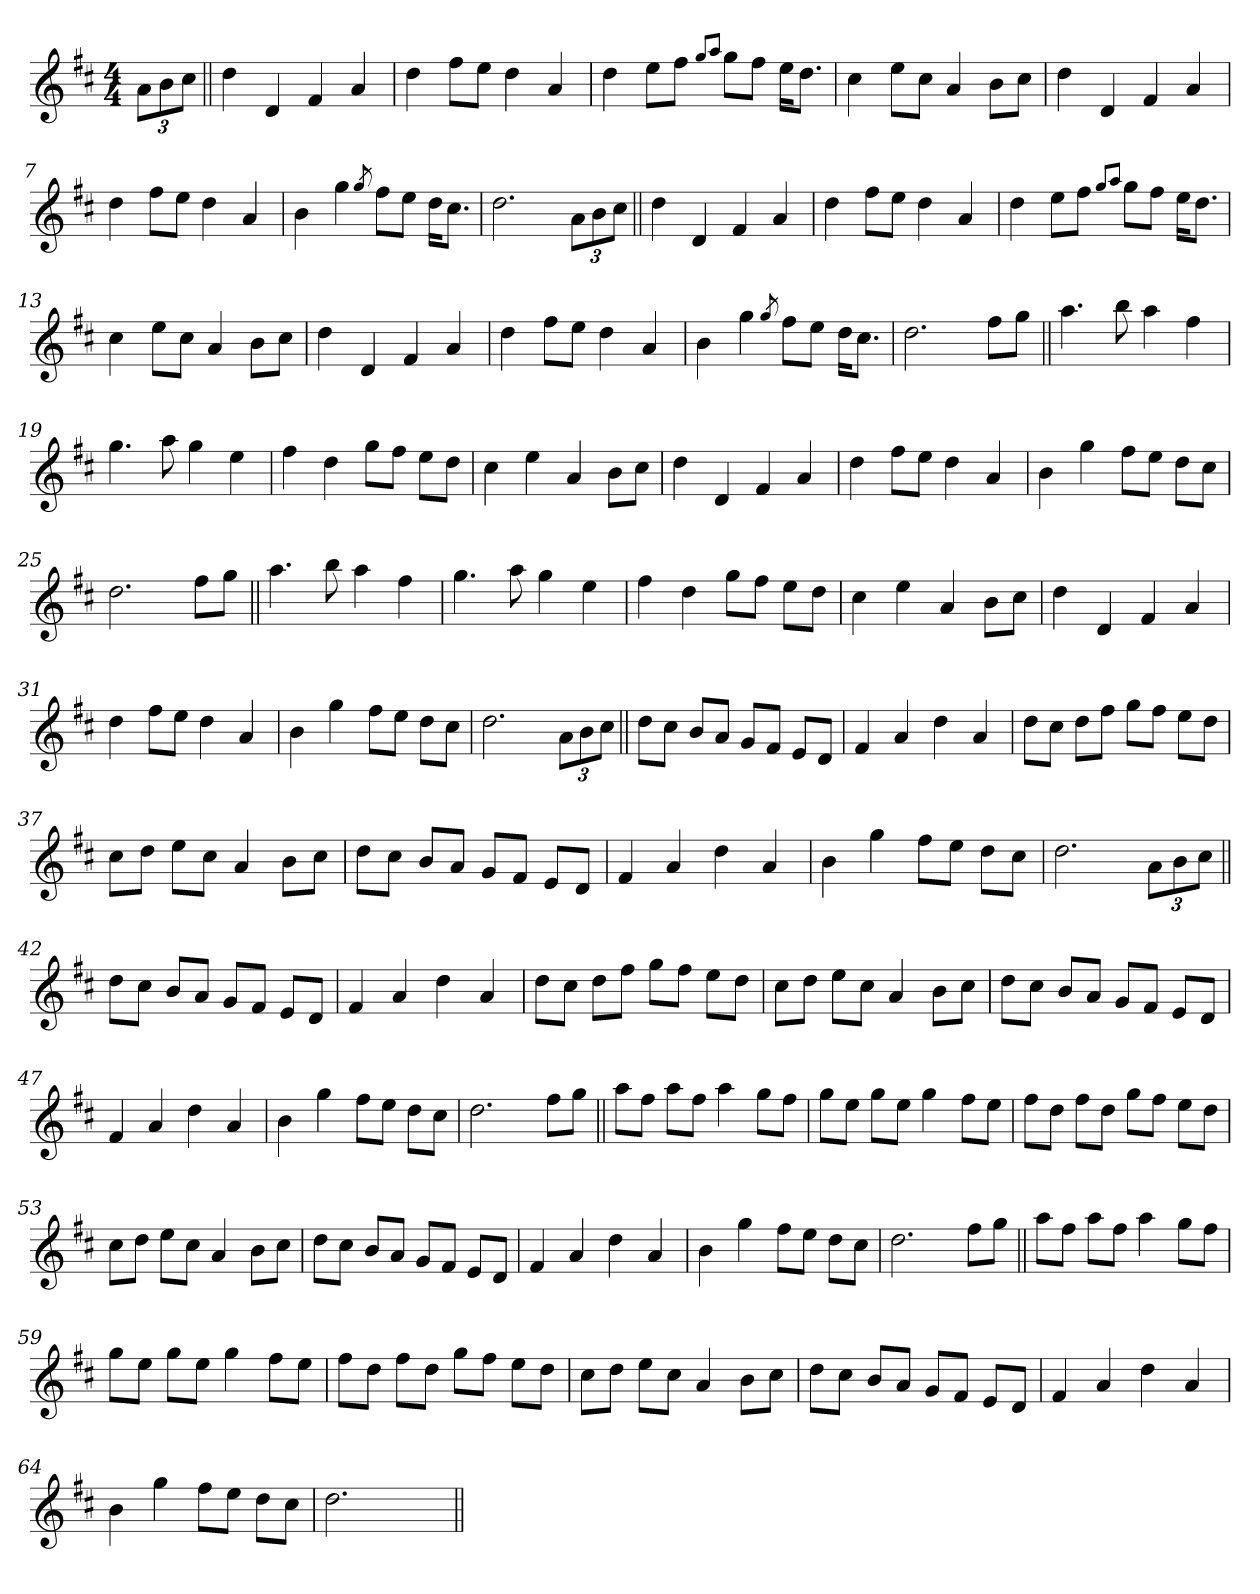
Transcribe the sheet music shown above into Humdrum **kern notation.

**kern
*part1
*staff1
*clefG2
*k[f#c#]
*D:
*M4/4
=1
12a\L
12b\
12cc#\J
=2||
4dd\
4d/
4f#/
4a/
=3
4dd\
8ff#\L
8ee\J
4dd\
4a/
=4
4dd\
8ee\L
8ff#\J
8qgg/L
8qaa/J
8gg\L
8ff#\J
16ee\KL
8.dd\J
=5
4cc#\
8ee\L
8cc#\J
4a/
8b\L
8cc#\J
=6
4dd\
4d/
4f#/
4a/
=7
4dd\
8ff#\L
8ee\J
4dd\
4a/
!!LO:LB:g=z
=8
4b\
4gg\
8qgg/
8ff#\L
8ee\J
16dd\KL
8.cc#\J
=9
2.dd\
12a\L
12b\
12cc#\J
=10||
4dd\
4d/
4f#/
4a/
=11
4dd\
8ff#\L
8ee\J
4dd\
4a/
=12
4dd\
8ee\L
8ff#\J
8qgg/L
8qaa/J
8gg\L
8ff#\J
16ee\KL
8.dd\J
=13
4cc#\
8ee\L
8cc#\J
4a/
8b\L
8cc#\J
=14
4dd\
4d/
4f#/
4a/
!!LO:LB:g=z
=15
4dd\
8ff#\L
8ee\J
4dd\
4a/
=16
4b\
4gg\
8qgg/
8ff#\L
8ee\J
16dd\KL
8.cc#\J
=17
2.dd\
8ff#\L
8gg\J
=18||
4.aa\
8bb\
4aa\
4ff#\
=19
4.gg\
8aa\
4gg\
4ee\
=20
4ff#\
4dd\
8gg\L
8ff#\J
8ee\L
8dd\J
=21
4cc#\
4ee\
4a/
8b\L
8cc#\J
!!LO:LB:g=z
=22
4dd\
4d/
4f#/
4a/
=23
4dd\
8ff#\L
8ee\J
4dd\
4a/
=24
4b\
4gg\
8ff#\L
8ee\J
8dd\L
8cc#\J
=25
2.dd\
8ff#\L
8gg\J
=26||
4.aa\
8bb\
4aa\
4ff#\
=27
4.gg\
8aa\
4gg\
4ee\
=28
4ff#\
4dd\
8gg\L
8ff#\J
8ee\L
8dd\J
!!LO:LB:g=z
=29
4cc#\
4ee\
4a/
8b\L
8cc#\J
=30
4dd\
4d/
4f#/
4a/
=31
4dd\
8ff#\L
8ee\J
4dd\
4a/
=32
4b\
4gg\
8ff#\L
8ee\J
8dd\L
8cc#\J
=33
2.dd\
12a\L
12b\
12cc#\J
=34||
8dd\L
8cc#\J
8b/L
8a/J
8g/L
8f#/J
8e/L
8d/J
=35
4f#/
4a/
4dd\
4a/
!!LO:LB:g=z
=36
8dd\L
8cc#\J
8dd\L
8ff#\J
8gg\L
8ff#\J
8ee\L
8dd\J
=37
8cc#\L
8dd\J
8ee\L
8cc#\J
4a/
8b\L
8cc#\J
=38
8dd\L
8cc#\J
8b/L
8a/J
8g/L
8f#/J
8e/L
8d/J
=39
4f#/
4a/
4dd\
4a/
=40
4b\
4gg\
8ff#\L
8ee\J
8dd\L
8cc#\J
=41
2.dd\
12a\L
12b\
12cc#\J
!!LO:LB:g=z
=42||
8dd\L
8cc#\J
8b/L
8a/J
8g/L
8f#/J
8e/L
8d/J
=43
4f#/
4a/
4dd\
4a/
=44
8dd\L
8cc#\J
8dd\L
8ff#\J
8gg\L
8ff#\J
8ee\L
8dd\J
=45
8cc#\L
8dd\J
8ee\L
8cc#\J
4a/
8b\L
8cc#\J
=46
8dd\L
8cc#\J
8b/L
8a/J
8g/L
8f#/J
8e/L
8d/J
=47
4f#/
4a/
4dd\
4a/
!!LO:LB:g=z
=48
4b\
4gg\
8ff#\L
8ee\J
8dd\L
8cc#\J
=49
2.dd\
8ff#\L
8gg\J
=50||
8aa\L
8ff#\J
8aa\L
8ff#\J
4aa\
8gg\L
8ff#\J
=51
8gg\L
8ee\J
8gg\L
8ee\J
4gg\
8ff#\L
8ee\J
=52
8ff#\L
8dd\J
8ff#\L
8dd\J
8gg\L
8ff#\J
8ee\L
8dd\J
=53
8cc#\L
8dd\J
8ee\L
8cc#\J
4a/
8b\L
8cc#\J
!!LO:LB:g=z
=54
8dd\L
8cc#\J
8b/L
8a/J
8g/L
8f#/J
8e/L
8d/J
=55
4f#/
4a/
4dd\
4a/
=56
4b\
4gg\
8ff#\L
8ee\J
8dd\L
8cc#\J
=57
2.dd\
8ff#\L
8gg\J
=58||
8aa\L
8ff#\J
8aa\L
8ff#\J
4aa\
8gg\L
8ff#\J
=59
8gg\L
8ee\J
8gg\L
8ee\J
4gg\
8ff#\L
8ee\J
!!LO:LB:g=z
=60
8ff#\L
8dd\J
8ff#\L
8dd\J
8gg\L
8ff#\J
8ee\L
8dd\J
=61
8cc#\L
8dd\J
8ee\L
8cc#\J
4a/
8b\L
8cc#\J
=62
8dd\L
8cc#\J
8b/L
8a/J
8g/L
8f#/J
8e/L
8d/J
=63
4f#/
4a/
4dd\
4a/
=64
4b\
4gg\
8ff#\L
8ee\J
8dd\L
8cc#\J
=65
2.dd\
4ryy
=||
*-
